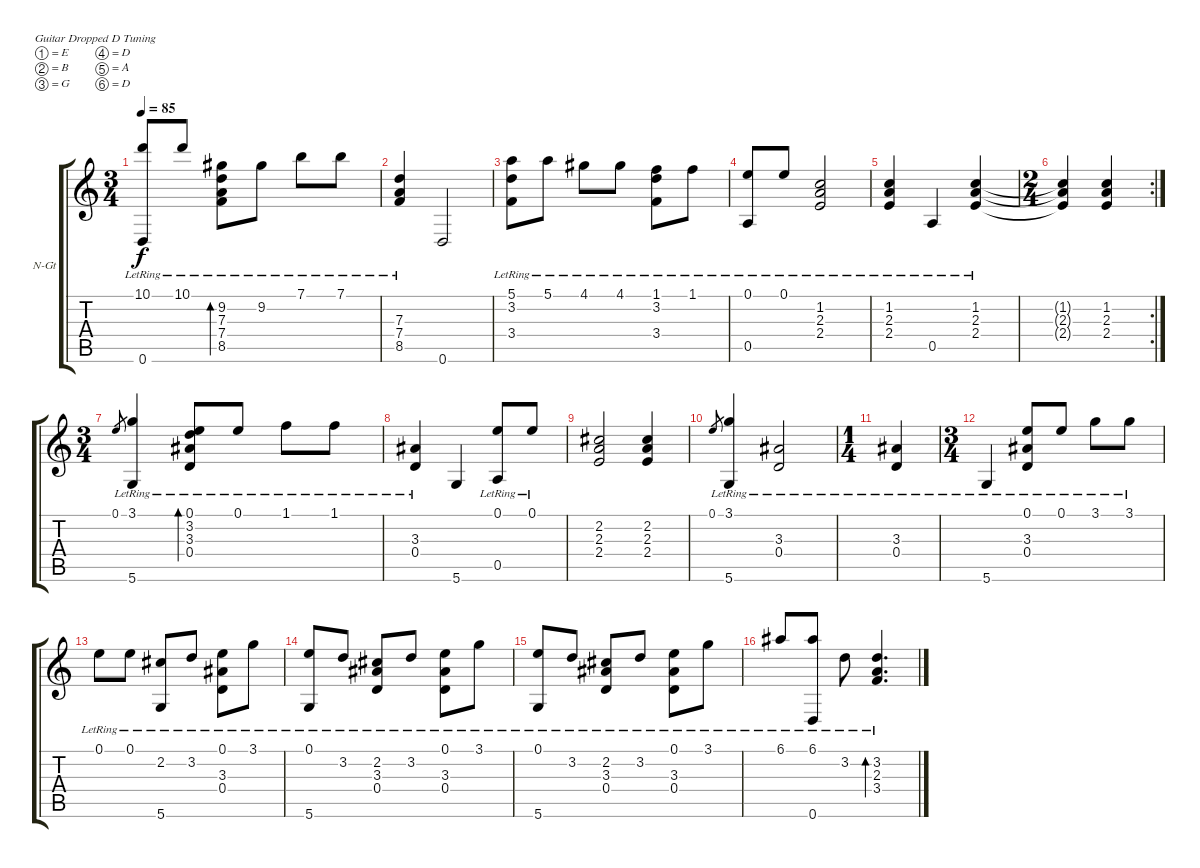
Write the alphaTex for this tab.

\defaultSystemsLayout 4
\bracketExtendMode groupsimilarinstruments
\firstSystemTrackNameOrientation horizontal
\otherSystemsTrackNameOrientation horizontal
\track ("Nylon Guitar" "N-Gt") {instrument acousticguitarnylon}
\staff {score tabs}
\tuning (E4 B3 G3 D3 A2 D2)
\ts (3 4)
\tempo 85
\clef g2
\ks c
(0.6{lr} 10.1{lr}).8{dy f instrument acousticguitarnylon} 10.1{lr}.8 (9.2{lr} 8.5{lr} 7.4{lr} 7.3{lr}).8{bd 126} 9.2{lr}.8 7.1{lr}.8 7.1{lr}.8 |
(8.5{lr} 7.4{lr} 7.3{lr}).4 0.6.2 |
(5.1{lr} 3.4{lr} 3.2).8 5.1{lr}.8 4.1{lr}.8 4.1{lr}.8 (3.4{lr} 1.1{lr} 3.2).8 1.1{lr}.8 |
(0.1{lr} 0.5{lr}).8 0.1{lr}.8 (2.3{lr} 1.2{lr} 2.4{lr}).2 |
(2.4{lr} 2.3{lr} 1.2{lr}).4 0.5{lr}.4 (2.4{lr} 2.3{lr} 1.2{lr}).4 |
\rc 2
\ts (2 4)
(2.4{t} 2.3{t} 1.2{t}).4 (2.4 2.3 1.2).4 |
\ts (3 4)
0.1.8{gr} (3.1{lr} 5.6{lr}).4 (3.3{lr} 0.4{lr} 3.2{lr} 0.1{lr}).8{bd 126} 0.1{lr}.8 1.1{lr}.8 1.1{lr}.8 |
(0.4{lr} 3.3{lr}).4 5.6.4 (0.5{lr} 0.1{lr}).8 0.1{lr}.8 |
(2.2 2.3 2.4).2 (2.4 2.3 2.2).4 |
0.1.8{gr} (3.1{lr} 5.6{lr}).4 (0.4{lr} 3.3{lr}).2 |
\ts (1 4)
(0.4{lr} 3.3{lr}).4 |
\ts (3 4)
5.6{lr}.4 (0.1{lr} 3.3{lr} 0.4{lr}).8 0.1{lr}.8 3.1{lr}.8 3.1{lr}.8 |
0.1{lr}.8 0.1{lr}.8 (2.2{lr} 5.6{lr}).8 3.2{lr}.8 (0.1{lr} 0.4{lr} 3.3).8 3.1{lr}.8 |
(0.1{lr} 5.6{lr}).8 3.2{lr}.8 (2.2{lr} 0.4{lr} 3.3).8 3.2{lr}.8 (0.1{lr} 0.4 3.3).8 3.1{lr}.8 |
(0.1{lr} 5.6{lr}).8 3.2{lr}.8 (2.2{lr} 0.4{lr} 3.3).8 3.2{lr}.8 (0.1{lr} 0.4 3.3).8 3.1{lr}.8 |
6.1{lr}.8 (6.1{lr} 0.6{lr}).8 3.2{lr}.8 (3.4{lr} 2.3{lr} 3.2).4{d bd 122}
